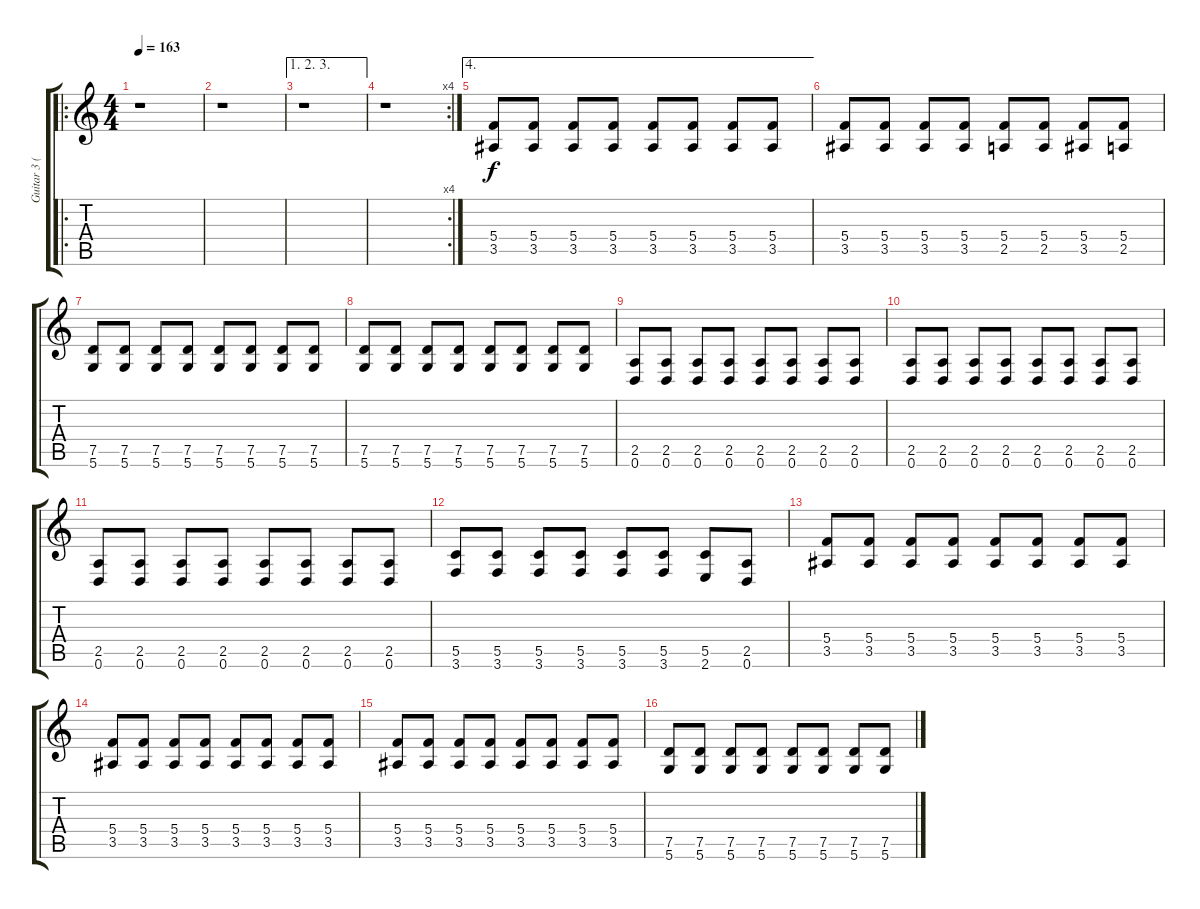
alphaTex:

\track ("Guitar 3 (Dist)" "Guitar 3 (") {instrument distortionguitar}
\staff {score tabs}
\tuning (D4 A3 F3 C3 G2 D2) {hide}
\ro
\ts (4 4)
\tempo 163
\clef g2
\ks c
r.1{dy f instrument distortionguitar} |
r.1 |
\ae (1 2 3)
r.1 |
\rc 4
r.1 |
\ae 4
(5.4 3.5).8 (5.4 3.5).8 (5.4 3.5).8 (5.4 3.5).8 (5.4 3.5).8 (5.4 3.5).8 (5.4 3.5).8 (5.4 3.5).8 |
(5.4 3.5).8 (5.4 3.5).8 (5.4 3.5).8 (5.4 3.5).8 (5.4 2.5).8 (5.4 2.5).8 (5.4 3.5).8 (5.4 2.5).8 |
(7.5 5.6).8 (7.5 5.6).8 (7.5 5.6).8 (7.5 5.6).8 (7.5 5.6).8 (7.5 5.6).8 (7.5 5.6).8 (7.5 5.6).8 |
(7.5 5.6).8 (7.5 5.6).8 (7.5 5.6).8 (7.5 5.6).8 (7.5 5.6).8 (7.5 5.6).8 (7.5 5.6).8 (7.5 5.6).8 |
(2.5 0.6).8 (2.5 0.6).8 (2.5 0.6).8 (2.5 0.6).8 (2.5 0.6).8 (2.5 0.6).8 (2.5 0.6).8 (2.5 0.6).8 |
(2.5 0.6).8 (2.5 0.6).8 (2.5 0.6).8 (2.5 0.6).8 (2.5 0.6).8 (2.5 0.6).8 (2.5 0.6).8 (2.5 0.6).8 |
(2.5 0.6).8 (2.5 0.6).8 (2.5 0.6).8 (2.5 0.6).8 (2.5 0.6).8 (2.5 0.6).8 (2.5 0.6).8 (2.5 0.6).8 |
(5.5 3.6).8 (5.5 3.6).8 (5.5 3.6).8 (5.5 3.6).8 (5.5 3.6).8 (5.5 3.6).8 (5.5 2.6).8 (2.5 0.6).8 |
(5.4 3.5).8 (5.4 3.5).8 (5.4 3.5).8 (5.4 3.5).8 (5.4 3.5).8 (5.4 3.5).8 (5.4 3.5).8 (5.4 3.5).8 |
(5.4 3.5).8 (5.4 3.5).8 (5.4 3.5).8 (5.4 3.5).8 (5.4 3.5).8 (5.4 3.5).8 (5.4 3.5).8 (5.4 3.5).8 |
(5.4 3.5).8 (5.4 3.5).8 (5.4 3.5).8 (5.4 3.5).8 (5.4 3.5).8 (5.4 3.5).8 (5.4 3.5).8 (5.4 3.5).8 |
(7.5 5.6).8 (7.5 5.6).8 (7.5 5.6).8 (7.5 5.6).8 (7.5 5.6).8 (7.5 5.6).8 (7.5 5.6).8 (7.5 5.6).8
